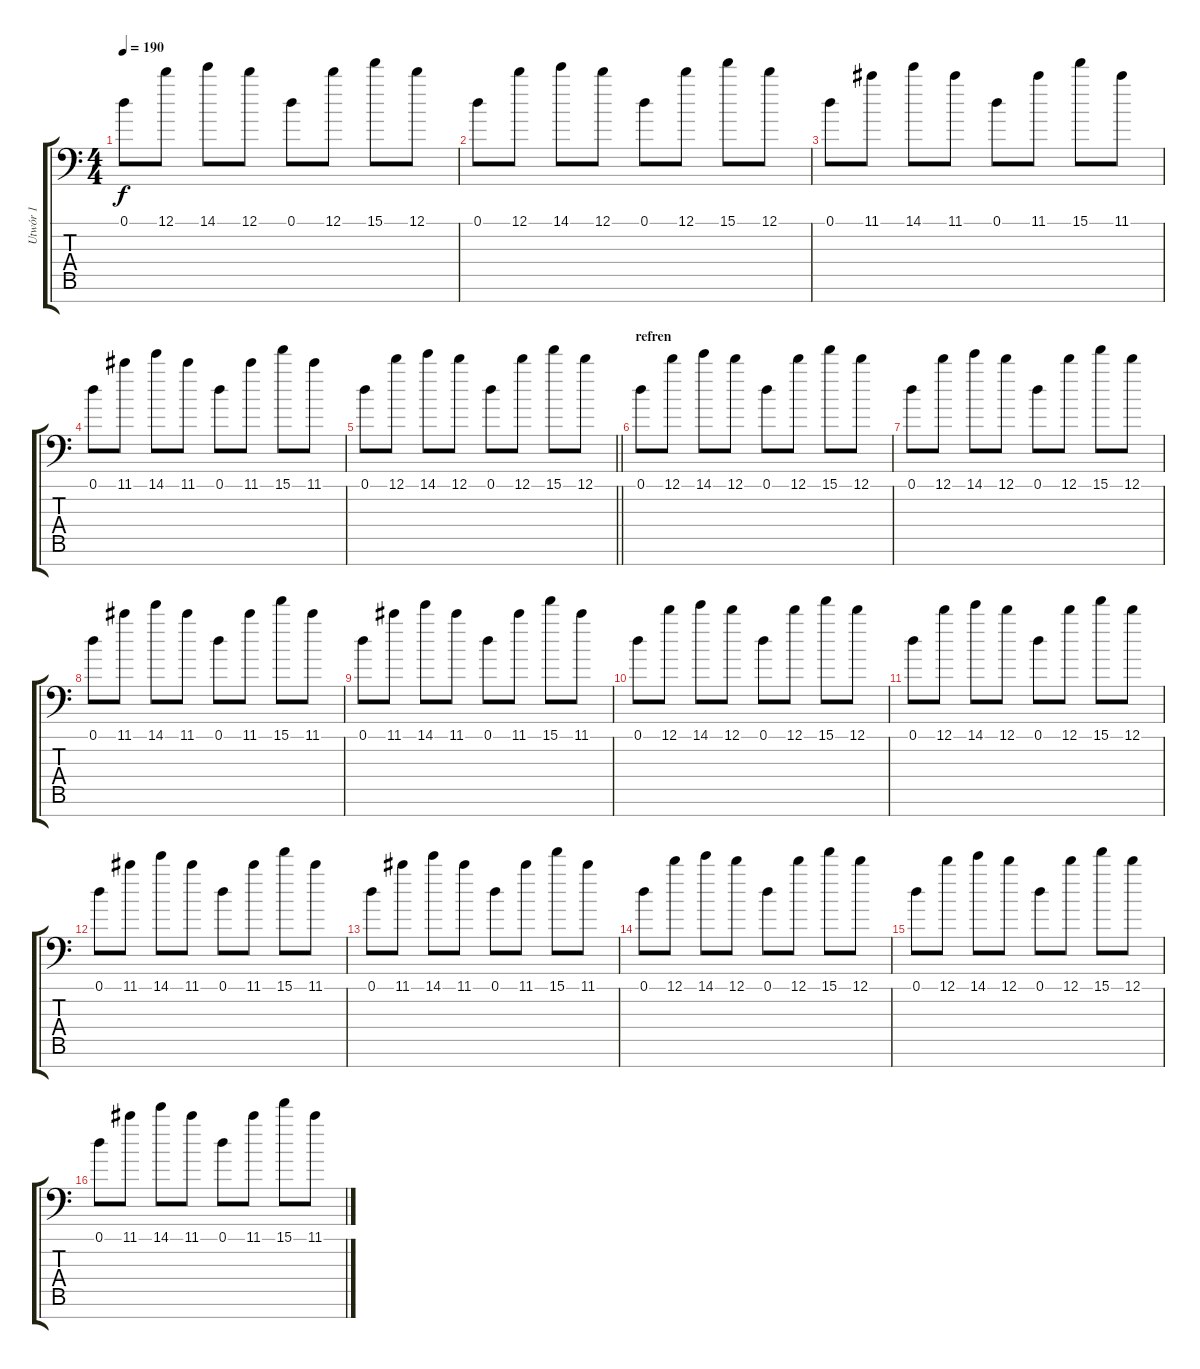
\track ("Utwór 1" "Utwór 1") {instrument electricguitarmuted}
\staff {score tabs}
\tuning (D4 A3 F3 C3 G2 D2 A1) {hide}
\ts (4 4)
\tempo 190
\clef f4
\ks c
0.1.8{dy f} 12.1.8 14.1.8 12.1.8 0.1.8 12.1.8 15.1.8 12.1.8 |
0.1.8 12.1.8 14.1.8 12.1.8 0.1.8 12.1.8 15.1.8 12.1.8 |
0.1.8 11.1.8 14.1.8 11.1.8 0.1.8 11.1.8 15.1.8 11.1.8 |
0.1.8 11.1.8 14.1.8 11.1.8 0.1.8 11.1.8 15.1.8 11.1.8 |
\barLineRight lightlight
0.1.8 12.1.8 14.1.8 12.1.8 0.1.8 12.1.8 15.1.8 12.1.8 |
\section ("" "refren")
0.1.8 12.1.8 14.1.8 12.1.8 0.1.8 12.1.8 15.1.8 12.1.8 |
0.1.8 12.1.8 14.1.8 12.1.8 0.1.8 12.1.8 15.1.8 12.1.8 |
0.1.8 11.1.8 14.1.8 11.1.8 0.1.8 11.1.8 15.1.8 11.1.8 |
0.1.8 11.1.8 14.1.8 11.1.8 0.1.8 11.1.8 15.1.8 11.1.8 |
0.1.8 12.1.8 14.1.8 12.1.8 0.1.8 12.1.8 15.1.8 12.1.8 |
0.1.8 12.1.8 14.1.8 12.1.8 0.1.8 12.1.8 15.1.8 12.1.8 |
0.1.8 11.1.8 14.1.8 11.1.8 0.1.8 11.1.8 15.1.8 11.1.8 |
0.1.8 11.1.8 14.1.8 11.1.8 0.1.8 11.1.8 15.1.8 11.1.8 |
0.1.8 12.1.8 14.1.8 12.1.8 0.1.8 12.1.8 15.1.8 12.1.8 |
0.1.8 12.1.8 14.1.8 12.1.8 0.1.8 12.1.8 15.1.8 12.1.8 |
0.1.8 11.1.8 14.1.8 11.1.8 0.1.8 11.1.8 15.1.8 11.1.8
